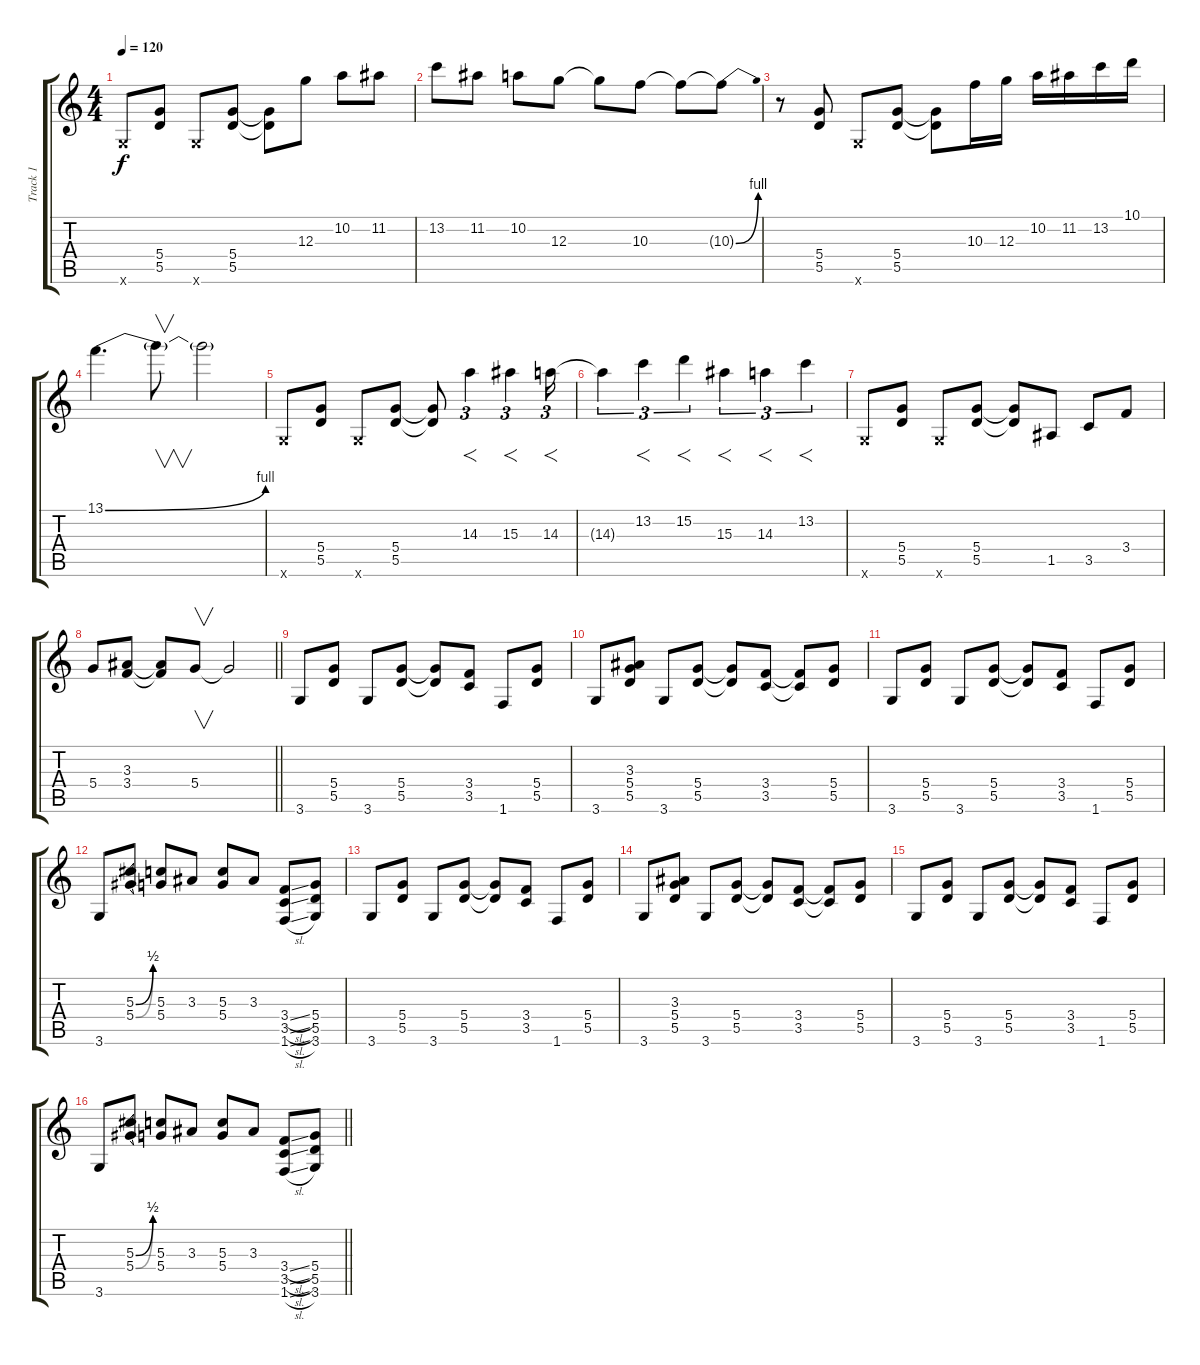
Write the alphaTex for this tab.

\track ("Track 1" "Track 1") {instrument distortionguitar}
\staff {score tabs}
\tuning (E4 B3 G3 D3 A2 E2) {hide}
\ts (4 4)
\tempo 120
\clef g2
\ks c
3.6{x}.8{dy f} (5.4 5.5).8 3.6{x}.8 (5.4 5.5).8 (5.4{t} 5.5{t}).8 12.3.8 10.2.8 11.2.8 |
13.2.8 11.2.8 10.2.8 12.3.8 12.3{t}.8 10.3.8 10.3{t}.8 10.3{be (bend 0 0 60 4) t}.8 |
r.8 (5.4 5.5).8 3.6{x}.8 (5.4 5.5).8 (5.4{t} 5.5{t}).8 10.3.16 12.3.16 10.2.16 11.2.16 13.2.16 10.1.16 |
13.1{be (bend 0 0 60 4)}.4{d} 13.1{t}.8{v} 13.1{t}.2 |
3.6{x}.8 (5.4 5.5).8 3.6{x}.8 (5.4 5.5).8 (5.4{t} 5.5{t}).8 14.3.4{f tu (3 2)} 15.3.4{f tu (3 2)} 14.3.16{f tu (3 2)} |
14.3{t}.4{tu (3 2)} 13.2.4{f tu (3 2)} 15.2.4{f tu (3 2)} 15.3.4{f tu (3 2)} 14.3.4{f tu (3 2)} 13.2.4{f tu (3 2)} |
3.6{x}.8 (5.4 5.5).8 3.6{x}.8 (5.4 5.5).8 (5.4{t} 5.5{t}).8 1.5.8 3.5.8 3.4.8 |
\barLineRight lightlight
5.4.8 (3.3 3.4).8 (3.3{t} 3.4{t}).8 5.4.8{v} 5.4{t}.2 |
3.6.8 (5.4 5.5).8 3.6.8 (5.4 5.5).8 (5.4{t} 5.5{t}).8 (3.4 3.5).8 1.6.8 (5.4 5.5).8 |
3.6.8 (3.3 5.4 5.5).8 3.6.8 (5.4 5.5).8 (5.4{t} 5.5{t}).8 (3.4 3.5).8 (3.4{t} 3.5{t}).8 (5.4 5.5).8 |
3.6.8 (5.4 5.5).8 3.6.8 (5.4 5.5).8 (5.4{t} 5.5{t}).8 (3.4 3.5).8 1.6.8 (5.4 5.5).8 |
3.6.8 (5.3{be (bend 0 0 60 2)} 5.4{be (bend 0 0 60 2)}).8 (5.3 5.4).8 3.3.8 (5.3 5.4).8 3.3.8 (3.4{sl} 3.5{sl} 1.6{sl}).8 (5.4 5.5 3.6).8 |
3.6.8 (5.4 5.5).8 3.6.8 (5.4 5.5).8 (5.4{t} 5.5{t}).8 (3.4 3.5).8 1.6.8 (5.4 5.5).8 |
3.6.8 (3.3 5.4 5.5).8 3.6.8 (5.4 5.5).8 (5.4{t} 5.5{t}).8 (3.4 3.5).8 (3.4{t} 3.5{t}).8 (5.4 5.5).8 |
3.6.8 (5.4 5.5).8 3.6.8 (5.4 5.5).8 (5.4{t} 5.5{t}).8 (3.4 3.5).8 1.6.8 (5.4 5.5).8 |
\barLineRight lightlight
3.6.8 (5.3{be (bend 0 0 60 2)} 5.4{be (bend 0 0 60 2)}).8 (5.3 5.4).8 3.3.8 (5.3 5.4).8 3.3.8 (3.4{sl} 3.5{sl} 1.6{sl}).8 (5.4 5.5 3.6).8
